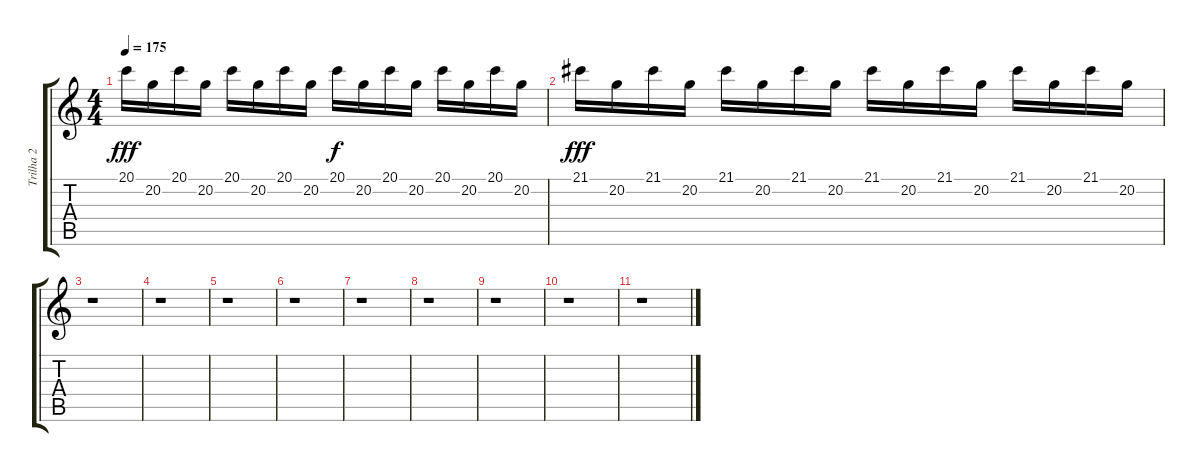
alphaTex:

\track ("Trilha 2" "Trilha 2") {instrument brightacousticpiano}
\staff {score tabs}
\tuning (E4 B3 G3 D3 A2 E2) {hide}
\ts (4 4)
\tempo 175
\clef g2
\ks c
20.1.16{dy fff} 20.2.16 20.1.16 20.2.16 20.1.16 20.2.16 20.1.16 20.2.16 20.1.16{dy f} 20.2.16 20.1.16 20.2.16 20.1.16 20.2.16 20.1.16 20.2.16 |
21.1.16{dy fff} 20.2.16 21.1.16 20.2.16 21.1.16 20.2.16 21.1.16 20.2.16 21.1.16 20.2.16 21.1.16 20.2.16 21.1.16 20.2.16 21.1.16 20.2.16 |
r.1 |
r.1 |
r.1 |
r.1 |
r.1 |
r.1 |
r.1 |
r.1 |
r.1
